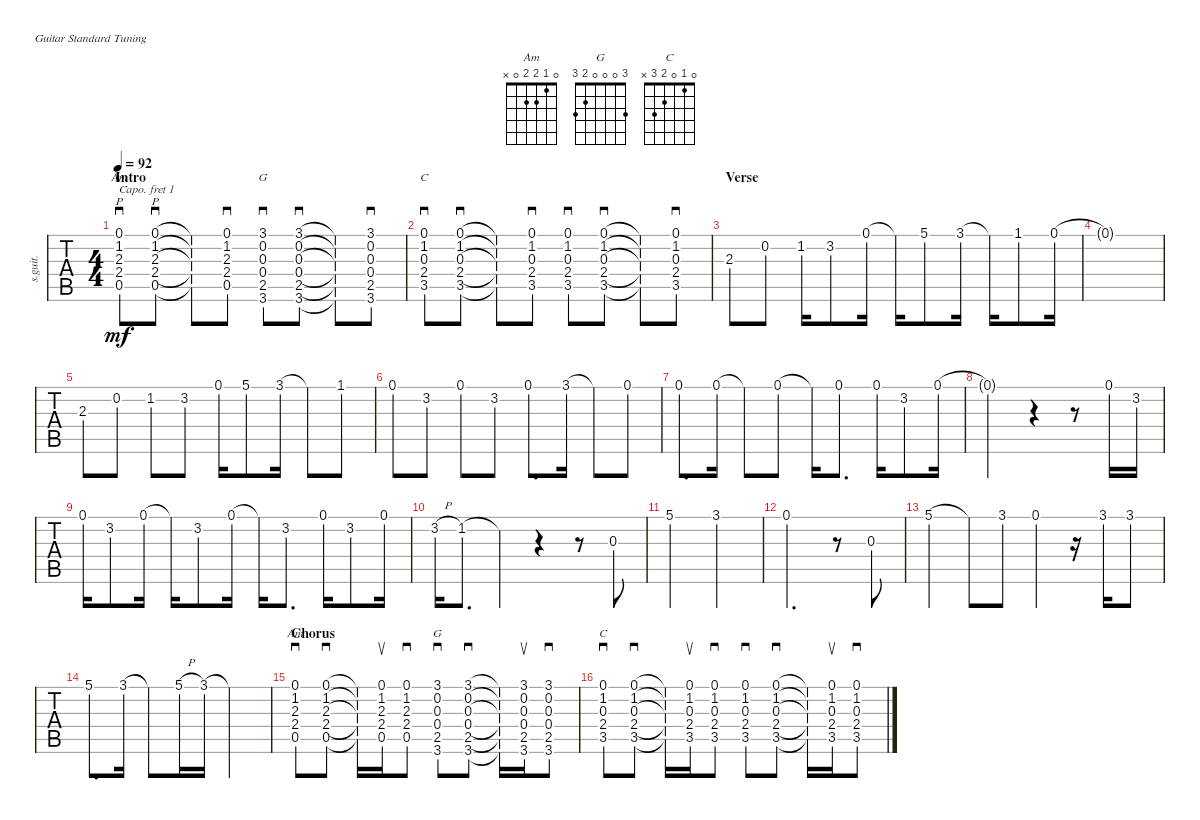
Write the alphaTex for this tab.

\defaultSystemsLayout 4
\bracketExtendMode nobrackets
\track ("HRV Advanced Rhythm" "s.guit.") {instrument acousticguitarsteel}
\staff {tabs}
\capo 1
\tuning (E4 B3 G3 D3 A2 E2)
\displaytranspose 0
\chord ("Am" 0 1 2 2 0 x)
\chord ("G" 3 0 0 0 2 3)
\chord ("C" 0 1 0 2 3 x)
\ts (4 4)
\section ("" "Intro")
\tempo 92
\clef g2
\ks aminor
(0.5{acc #} 2.4 2.3{acc #} 1.2{acc #} 0.1).8{p sd ch "Am" dy mf instrument acousticguitarsteel} (0.5{acc #} 2.4 2.3{acc #} 1.2{acc #} 0.1).8{p sd} (0.5{t acc #} 2.4{t} 2.3{t acc #} 1.2{t acc #} 0.1{t}).8 (0.5{acc #} 2.4 2.3{acc #} 1.2{acc #} 0.1).8{sd} (2.5 0.4{acc #} 0.3{acc #} 0.2 3.1{acc #} 3.6{acc #}).8{sd ch "G"} (2.5 0.4{acc #} 0.3{acc #} 0.2 3.1{acc #} 3.6{acc #}).8{sd} (2.5{t} 0.4{t acc #} 0.3{t acc #} 0.2{t} 3.1{t acc #} 3.6{t acc #}).8 (2.5 0.4{acc #} 0.3{acc #} 0.2 3.1{acc #} 3.6{acc #}).8{sd} |
(3.5{acc #} 2.4 0.3{acc #} 1.2{acc #} 0.1).8{sd ch "C"} (3.5{acc #} 2.4 0.3{acc #} 1.2{acc #} 0.1).8{sd} (3.5{t acc #} 2.4{t} 0.3{t acc #} 1.2{t acc #} 0.1{t}).8 (3.5{acc #} 2.4 0.3{acc #} 1.2{acc #} 0.1).8{sd} (3.5{acc #} 2.4 0.3{acc #} 1.2{acc #} 0.1).8{sd} (3.5{acc #} 2.4 0.3{acc #} 1.2{acc #} 0.1).8{sd} (3.5{t acc #} 2.4{t} 0.3{t acc #} 1.2{t acc #} 0.1{t}).8 (3.5{acc #} 2.4 0.3{acc #} 1.2{acc #} 0.1).8{sd} |
\section ("" "Verse")
2.3{acc #}.8 0.2.8 1.2{acc #}.16 3.2{acc #}.8 0.1.16 0.1{t}.16 5.1{acc #}.8 3.1{acc #}.16 3.1{t acc #}.16 1.1{acc #}.8 0.1.16 |
0.1{t}.1 |
2.3{acc #}.8 0.2.8 1.2{acc #}.8 3.2{acc #}.8 0.1.16 5.1{acc #}.8 3.1{acc #}.16 3.1{t acc #}.8 1.1{acc #}.8 |
0.1.8 3.2{acc #}.8 0.1.8 3.2{acc #}.8 0.1.8{d} 3.1{acc #}.16 3.1{t acc #}.8 0.1.8 |
0.1.8{d} 0.1.16 0.1{t}.8 0.1.8{beam split} 0.1{t}.16 0.1.8{d beam split} 0.1.16 3.2{acc #}.8 0.1.16 |
0.1{t}.2 r.4 r.8 0.1.16 3.2{acc #}.16 |
0.1.16 3.2{acc #}.8 0.1.16 0.1{t}.16 3.2{acc #}.8 0.1.16 0.1{t}.16 3.2{acc #}.8{d} 0.1.16 3.2{acc #}.8 0.1.16 |
3.2{h acc #}.16 1.2{acc #}.8{d} 1.2{t acc #}.4 r.4 r.8 0.3{acc #}.8 |
5.1{lf 4 acc #}.2 3.1{lf 2 acc #}.2 |
0.1.2{d} r.8 0.3{acc #}.8 |
5.1{lf 4 acc #}.4 5.1{t acc #}.8 3.1{lf 2 acc #}.8 0.1.4 r.16 3.1{acc #}.16 3.1{acc #}.8 |
5.1{lf 4 acc #}.8{d} 3.1{lf 2 acc #}.16 3.1{t acc #}.8 5.1{h lf 4 acc #}.16 3.1{lf 2 acc #}.16 3.1{t acc #}.2 |
\section ("" "Chorus")
(0.5{acc #} 2.4 2.3{acc #} 1.2{acc #} 0.1).8{sd ch "Am"} (0.5{acc #} 2.4 2.3{acc #} 1.2{acc #} 0.1).8{sd} (0.5{t acc #} 2.4{t} 2.3{t acc #} 1.2{t acc #} 0.1{t}).16 (0.5{acc #} 2.4 2.3{acc #} 1.2{acc #} 0.1).16{su} (0.5{acc #} 2.4 2.3{acc #} 1.2{acc #} 0.1).8{sd} (2.5 0.4{acc #} 0.3{acc #} 0.2 3.1{acc #} 3.6{acc #}).8{sd ch "G"} (2.5 0.4{acc #} 0.3{acc #} 0.2 3.1{acc #} 3.6{acc #}).8{sd} (2.5{t} 0.4{t acc #} 0.3{t acc #} 0.2{t} 3.1{t acc #} 3.6{t acc #}).16 (3.6{acc #} 2.5 0.4{acc #} 0.3{acc #} 0.2 3.1{acc #}).16{su} (2.5 0.4{acc #} 0.3{acc #} 0.2 3.1{acc #} 3.6{acc #}).8{sd} |
(3.5{acc #} 2.4 0.3{acc #} 1.2{acc #} 0.1).8{sd ch "C"} (3.5{acc #} 2.4 0.3{acc #} 1.2{acc #} 0.1).8{sd} (3.5{t acc #} 2.4{t} 0.3{t acc #} 1.2{t acc #} 0.1{t}).16 (3.5{acc #} 2.4 0.3{acc #} 1.2{acc #} 0.1).16{su} (3.5{acc #} 2.4 0.3{acc #} 1.2{acc #} 0.1).8{sd} (3.5{acc #} 2.4 0.3{acc #} 1.2{acc #} 0.1).8{sd} (3.5{acc #} 2.4 0.3{acc #} 1.2{acc #} 0.1).8{sd} (3.5{t acc #} 2.4{t} 0.3{t acc #} 1.2{t acc #} 0.1{t}).16 (3.5{acc #} 2.4 0.3{acc #} 1.2{acc #} 0.1).16{su} (3.5{acc #} 2.4 0.3{acc #} 1.2{acc #} 0.1).8{sd}
